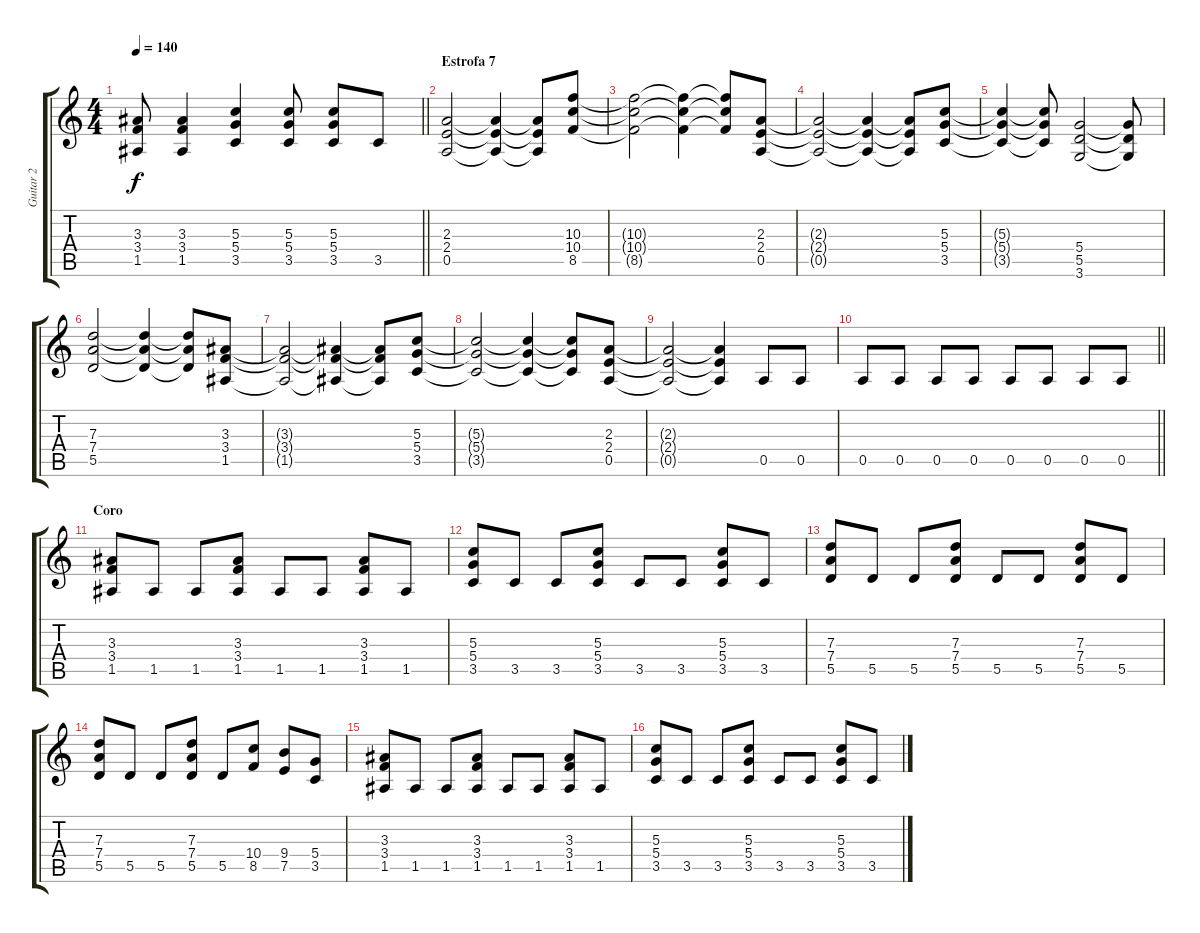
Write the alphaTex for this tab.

\track ("Guitar 2" "Guitar 2") {instrument distortionguitar}
\staff {score tabs}
\tuning (E4 B3 G3 D3 A2 E2) {hide}
\ts (4 4)
\tempo 140
\clef g2
\barLineRight lightlight
\ks c
(3.3{t} 3.4{t} 1.5{t}).8{dy f} (3.3 3.4 1.5).4 (5.3 5.4 3.5).4 (5.3 5.4 3.5).8 (5.3 5.4 3.5).8 3.5.8 |
\section ("" "Estrofa 7")
(2.3 2.4 0.5).2 (2.3{t} 2.4{t} 0.5{t}).4 (2.3{t} 2.4{t} 0.5{t}).8 (10.3 10.4 8.5).8 |
(10.3{t} 10.4{t} 8.5{t}).2 (10.3{t} 10.4{t} 8.5{t}).4 (10.3{t} 10.4{t} 8.5{t}).8 (2.3 2.4 0.5).8 |
(2.3{t} 2.4{t} 0.5{t}).2 (2.3{t} 2.4{t} 0.5{t}).4 (2.3{t} 2.4{t} 0.5{t}).8 (5.3 5.4 3.5).8 |
(5.3{t} 5.4{t} 3.5{t}).4 (5.3{t} 5.4{t} 3.5{t}).8 (5.4 5.5 3.6).2 (5.4{t} 5.5{t} 3.6{t}).8 |
(7.3 7.4 5.5).2 (7.3{t} 7.4{t} 5.5{t}).4 (7.3{t} 7.4{t} 5.5{t}).8 (3.3 3.4 1.5).8 |
(3.3{t} 3.4{t} 1.5{t}).2 (3.3{t} 3.4{t} 1.5{t}).4 (3.3{t} 3.4{t} 1.5{t}).8 (5.3 5.4 3.5).8 |
(5.3{t} 5.4{t} 3.5{t}).2 (5.3{t} 5.4{t} 3.5{t}).4 (5.3{t} 5.4{t} 3.5{t}).8 (2.3 2.4 0.5).8 |
(2.3{t} 2.4{t} 0.5{t}).2 (2.3{t} 2.4{t} 0.5{t}).4 0.5.8 0.5.8 |
\barLineRight lightlight
0.5.8 0.5.8 0.5.8 0.5.8 0.5.8 0.5.8 0.5.8 0.5.8 |
\section ("" "Coro")
(3.3 3.4 1.5).8 1.5.8 1.5.8 (3.3 3.4 1.5).8 1.5.8 1.5.8 (3.3 3.4 1.5).8 1.5.8 |
(5.3 5.4 3.5).8 3.5.8 3.5.8 (5.3 5.4 3.5).8 3.5.8 3.5.8 (5.3 5.4 3.5).8 3.5.8 |
(7.3 7.4 5.5).8 5.5.8 5.5.8 (7.3 7.4 5.5).8 5.5.8 5.5.8 (7.3 7.4 5.5).8 5.5.8 |
(7.3 7.4 5.5).8 5.5.8 5.5.8 (7.3 7.4 5.5).8 5.5.8 (10.4 8.5).8 (9.4 7.5).8 (5.4 3.5).8 |
(3.3 3.4 1.5).8 1.5.8 1.5.8 (3.3 3.4 1.5).8 1.5.8 1.5.8 (3.3 3.4 1.5).8 1.5.8 |
(5.3 5.4 3.5).8 3.5.8 3.5.8 (5.3 5.4 3.5).8 3.5.8 3.5.8 (5.3 5.4 3.5).8 3.5.8
